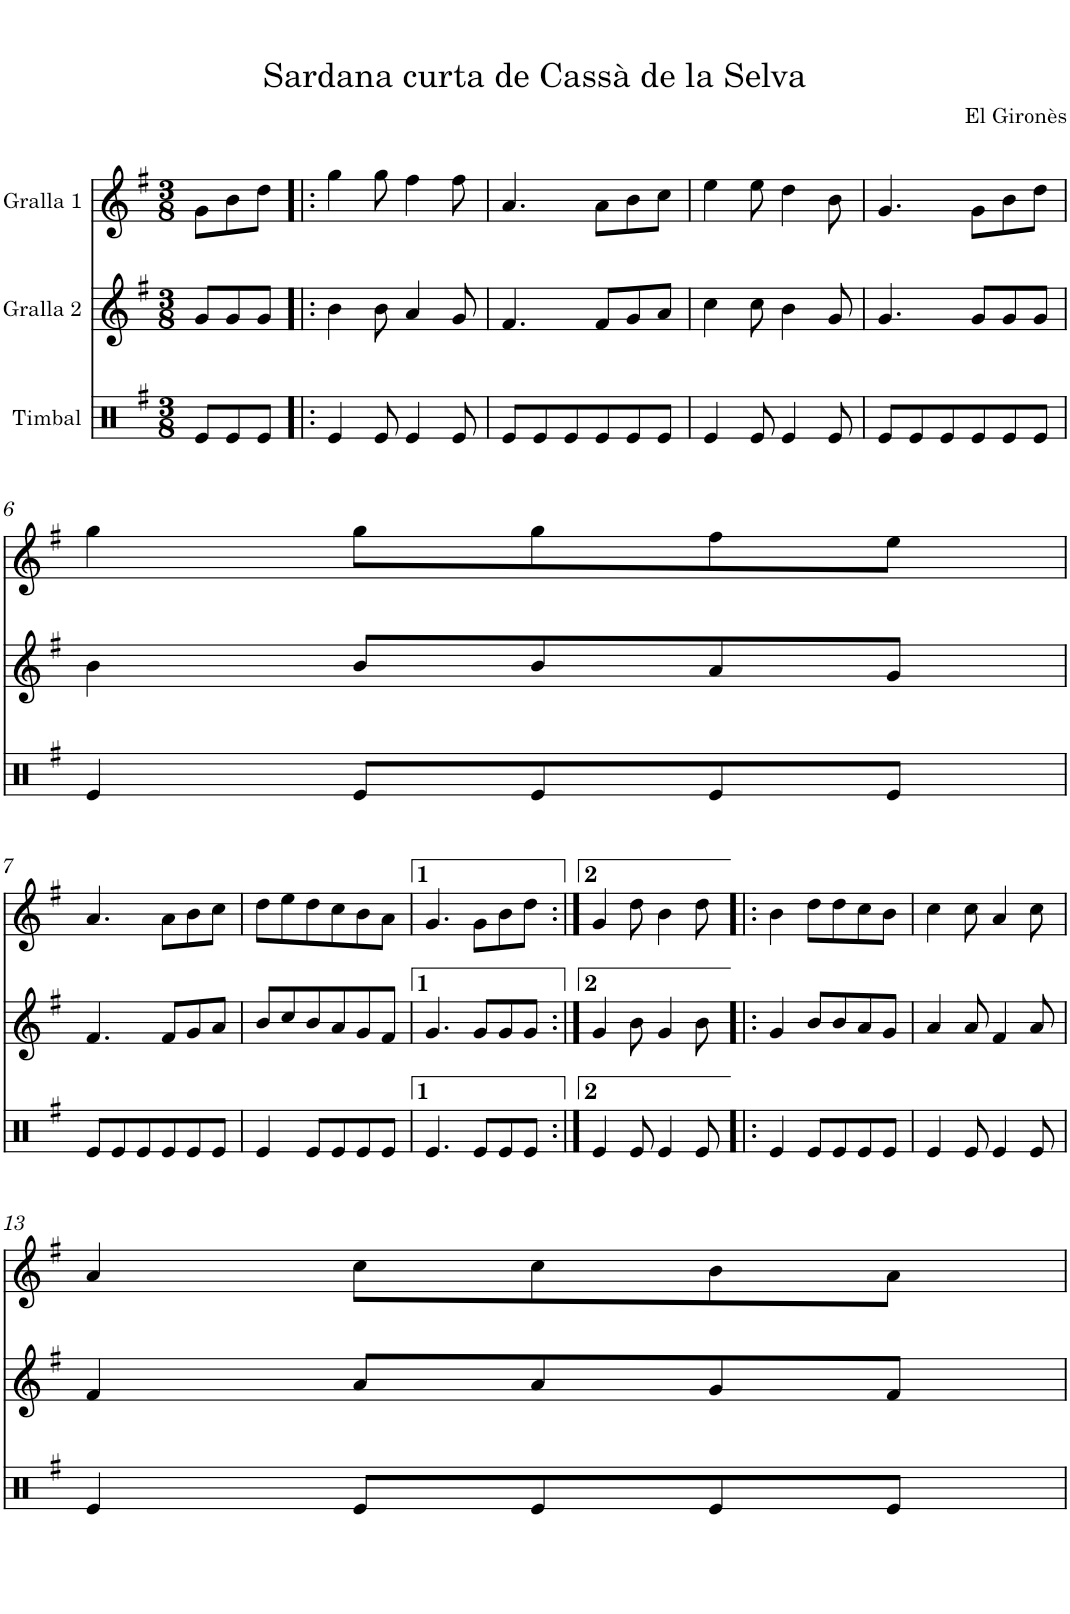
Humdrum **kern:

**kern	**kern	**kern
*part3	*part2	*part1
*staff3	*staff2	*staff1
*I"Timbal	*I"Gralla 2	*I"Gralla 1
*clefX	*clefG2	*clefG2
*k[f#]	*k[f#]	*k[f#]
*M3/8	*M3/8	*M3/8
=1	=1	=1
8e/L	8g/L	8g\L
8e/	8g/	8b\
8e/J	8g/J	8dd\J
=2!|:	=2!|:	=2!|:
4e/	4b\	4gg\
8e/	8b\	8gg\
4e/	4a/	4ff#\
8e/	8g/	8ff#\
=3	=3	=3
8e/L	4.f#/	4.a/
8e/	.	.
8e/	.	.
8e/	8f#/L	8a\L
8e/	8g/	8b\
8e/J	8a/J	8cc\J
=4	=4	=4
4e/	4cc\	4ee\
8e/	8cc\	8ee\
4e/	4b\	4dd\
8e/	8g/	8b\
=5	=5	=5
8e/L	4.g/	4.g/
8e/	.	.
8e/	.	.
8e/	8g/L	8g\L
8e/	8g/	8b\
8e/J	8g/J	8dd\J
!!LO:LB:g=z
=6	=6	=6
4e/	4b\	4gg\
8e/L	8b/L	8gg\L
8e/	8b/	8gg\
8e/	8a/	8ff#\
8e/J	8g/J	8ee\J
!!LO:LB:g=z
=7	=7	=7
8e/L	4.f#/	4.a/
8e/	.	.
8e/	.	.
8e/	8f#/L	8a\L
8e/	8g/	8b\
8e/J	8a/J	8cc\J
=8	=8	=8
4e/	8b/L	8dd\L
.	8cc/	8ee\
8e/L	8b/	8dd\
8e/	8a/	8cc\
8e/	8g/	8b\
8e/J	8f#/J	8a\J
=9	=9	=9
4.e/	4.g/	4.g/
8e/L	8g/L	8g\L
8e/	8g/	8b\
8e/J	8g/J	8dd\J
=10:|!	=10:|!	=10:|!
4e/	4g/	4g/
8e/	8b\	8dd\
4e/	4g/	4b\
8e/	8b\	8dd\
=11!|:	=11!|:	=11!|:
4e/	4g/	4b\
8e/L	8b/L	8dd\L
8e/	8b/	8dd\
8e/	8a/	8cc\
8e/J	8g/J	8b\J
=12	=12	=12
4e/	4a/	4cc\
8e/	8a/	8cc\
4e/	4f#/	4a/
8e/	8a/	8cc\
!!LO:LB:g=z
=13	=13	=13
4e/	4f#/	4a/
8e/L	8a/L	8cc\L
8e/	8a/	8cc\
8e/	8g/	8b\
8e/J	8f#/J	8a\J
=	=	=
*-	*-	*-
